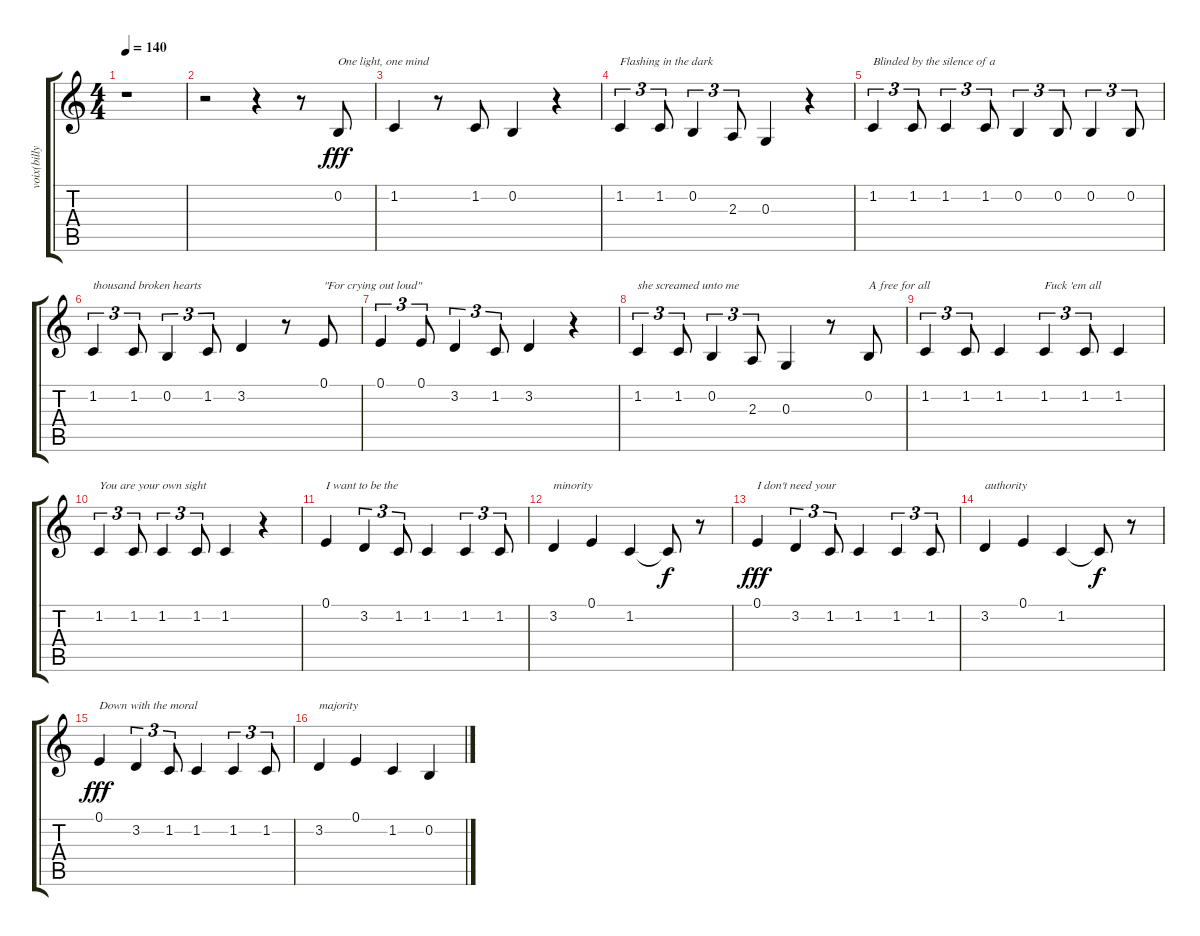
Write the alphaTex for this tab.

\track ("voix(billy joe)" "voix(billy") {instrument oboe}
\staff {score tabs}
\tuning (E4 B3 G3 D3 A2 E2) {hide}
\ts (4 4)
\tempo 140
\clef g2
\ks c
r.1{dy fff} |
r.2 r.4 r.8 0.2.8{txt "One light, one mind"} |
1.2.4 r.8 1.2.8 0.2.4 r.4 |
1.2.4{tu (3 2) txt "Flashing in the dark"} 1.2.8{tu (3 2)} 0.2.4{tu (3 2)} 2.3.8{tu (3 2)} 0.3.4 r.4 |
1.2.4{tu (3 2) txt "Blinded by the silence of a "} 1.2.8{tu (3 2)} 1.2.4{tu (3 2)} 1.2.8{tu (3 2)} 0.2.4{tu (3 2)} 0.2.8{tu (3 2)} 0.2.4{tu (3 2)} 0.2.8{tu (3 2)} |
1.2.4{tu (3 2) txt "thousand broken hearts"} 1.2.8{tu (3 2)} 0.2.4{tu (3 2)} 1.2.8{tu (3 2)} 3.2.4 r.8 0.1.8{txt "\"For crying out loud\" "} |
0.1.4{tu (3 2)} 0.1.8{tu (3 2)} 3.2.4{tu (3 2)} 1.2.8{tu (3 2)} 3.2.4 r.4 |
1.2.4{tu (3 2) txt "she screamed unto me"} 1.2.8{tu (3 2)} 0.2.4{tu (3 2)} 2.3.8{tu (3 2)} 0.3.4 r.8 0.2.8{txt "A free for all"} |
1.2.4{tu (3 2)} 1.2.8{tu (3 2)} 1.2.4 1.2.4{tu (3 2) txt "Fuck 'em all"} 1.2.8{tu (3 2)} 1.2.4 |
1.2.4{tu (3 2) txt "You are your own sight"} 1.2.8{tu (3 2)} 1.2.4{tu (3 2)} 1.2.8{tu (3 2)} 1.2.4 r.4 |
0.1.4{txt "I want to be the "} 3.2.4{tu (3 2)} 1.2.8{tu (3 2)} 1.2.4 1.2.4{tu (3 2)} 1.2.8{tu (3 2)} |
3.2.4{txt "minority"} 0.1.4 1.2.4 1.2{t}.8{dy f} r.8 |
0.1.4{txt "I don't need your " dy fff} 3.2.4{tu (3 2)} 1.2.8{tu (3 2)} 1.2.4 1.2.4{tu (3 2)} 1.2.8{tu (3 2)} |
3.2.4{txt "authority"} 0.1.4 1.2.4 1.2{t}.8{dy f} r.8 |
0.1.4{txt "Down with the moral " dy fff} 3.2.4{tu (3 2)} 1.2.8{tu (3 2)} 1.2.4 1.2.4{tu (3 2)} 1.2.8{tu (3 2)} |
3.2.4{txt "majority"} 0.1.4 1.2.4 0.2.4
